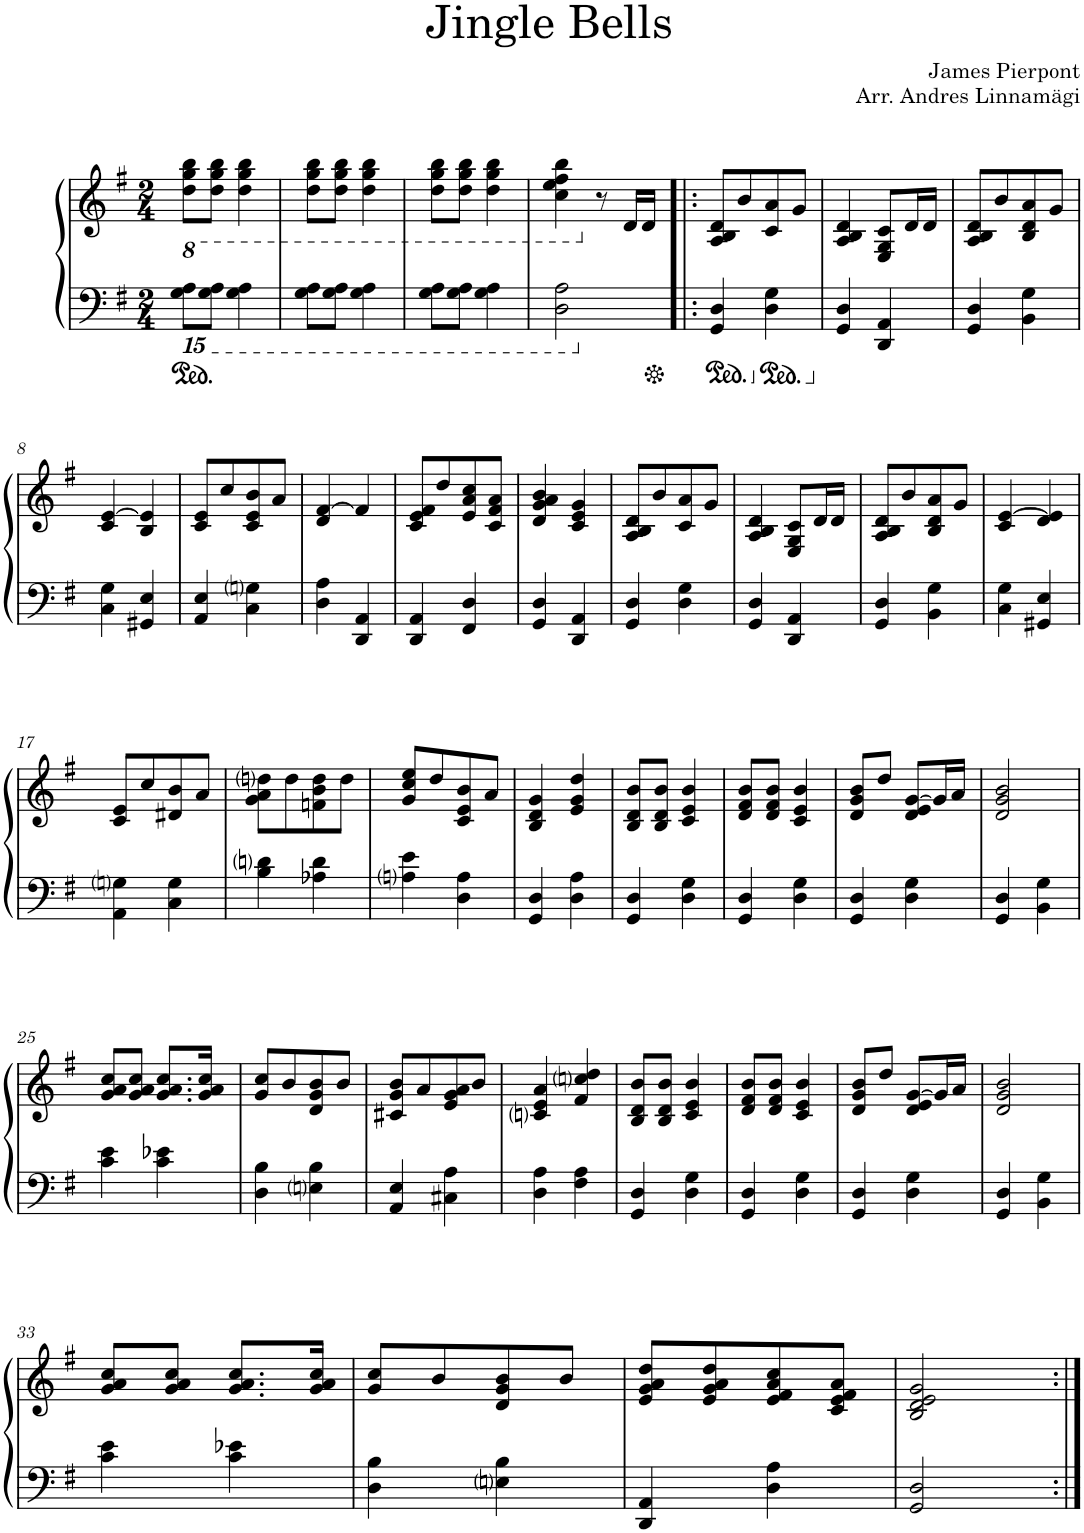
**kern	**kern
*part1	*part1
*staff2	*staff1
*I"Piano	*
*I'Pno	*
*clefF4	*clefG2
*k[f#]	*k[f#]
*G:	*G:
*M2/4	*M2/4
*15ma	*
*	*8va
=1	=1
8gg\ 8aa\L	8ddd\ 8ggg\ 8bbb\L
8gg\ 8aa\J	8ddd\ 8ggg\ 8bbb\J
4gg\ 4aa\	4ddd\ 4ggg\ 4bbb\
=2	=2
8gg\ 8aa\L	8ddd\ 8ggg\ 8bbb\L
8gg\ 8aa\J	8ddd\ 8ggg\ 8bbb\J
4gg\ 4aa\	4ddd\ 4ggg\ 4bbb\
=3	=3
8gg\ 8aa\L	8ddd\ 8ggg\ 8bbb\L
8gg\ 8aa\J	8ddd\ 8ggg\ 8bbb\J
4gg\ 4aa\	4ddd\ 4ggg\ 4bbb\
=4	=4
2dd\ 2aa\	4ccc\ 4eee\ 4fff#\ 4bbb\
*	*X8va
.	8r
.	16d/LL
.	16d/JJ
=5!|:	=5!|:
*X15ma	*
4GG/ 4D/	8A/ 8B/ 8d/L
.	8b/
4D\ 4G\	8c/ 8a/
.	8g/J
=6	=6
4GG/ 4D/	4A/ 4B/ 4d/
4DD/ 4AA/	8E/ 8G/ 8c/L
.	16d/L
.	16d/JJ
=7	=7
4GG/ 4D/	8A/ 8B/ 8d/L
.	8b/
4BB\ 4G\	8B/ 8d/ 8a/
.	8g/J
!!LO:LB:g=z
=8	=8
4C\ 4G\	4c/ [4e/
4GG#X/ 4E/	4B/ 4e/]
=9	=9
4AA/ 4E/	8c/ 8e/L
.	8cc/
4C\ 4Gni\	8c/ 8e/ 8b/
.	8a/J
=10	=10
4D\ 4A\	4d/ [4f#/
4DD/ 4AA/	4f#/]
=11	=11
4DD/ 4AA/	8c/ 8e/ 8f#/L
.	8dd/
4FF#/ 4D/	8e/ 8a/ 8cc/
.	8c/ 8f#/ 8a/J
=12	=12
4GG/ 4D/	4d/ 4g/ 4a/ 4b/
4DD/ 4AA/	4c/ 4e/ 4g/
=13	=13
4GG/ 4D/	8A/ 8B/ 8d/L
.	8b/
4D\ 4G\	8c/ 8a/
.	8g/J
=14	=14
4GG/ 4D/	4A/ 4B/ 4d/
4DD/ 4AA/	8E/ 8G/ 8c/L
.	16d/L
.	16d/JJ
=15	=15
4GG/ 4D/	8A/ 8B/ 8d/L
.	8b/
4BB\ 4G\	8B/ 8d/ 8a/
.	8g/J
=16	=16
4C\ 4G\	4c/ [4e/
4GG#X/ 4E/	4d/ 4e/]
!!LO:LB:g=z
=17	=17
4AA\ 4Gni\	8c/ 8e/L
.	8cc/
4C\ 4G\	8d#X/ 8b/
.	8a/J
=18	=18
4B\ 4dni\	8g\ 8a\ 8ddni\L
.	8dd\
4A-X\ 4d\	8fn\ 8b\ 8dd\
.	8dd\J
=19	=19
4Ani\ 4e\	8g/ 8cc/ 8ee/L
.	8dd/
4D\ 4A\	8c/ 8e/ 8b/
.	8a/J
=20	=20
4GG/ 4D/	4B/ 4d/ 4g/
4D\ 4A\	4e/ 4g/ 4dd/
=21	=21
4GG/ 4D/	8B/ 8d/ 8b/L
.	8B/ 8d/ 8b/J
4D\ 4G\	4c/ 4e/ 4b/
=22	=22
4GG/ 4D/	8d/ 8f#/ 8b/L
.	8d/ 8f#/ 8b/J
4D\ 4G\	4c/ 4e/ 4b/
=23	=23
4GG/ 4D/	8d/ 8g/ 8b/L
.	8dd/J
4D\ 4G\	8d/ 8e/ [8g/L
.	16g/L]
.	16a/JJ
=24	=24
4GG/ 4D/	2d/ 2g/ 2b/
4BB\ 4G\	.
!!LO:LB:g=z
=25	=25
4c\ 4e\	8g/ 8a/ 8cc/L
.	8g/ 8a/ 8cc/J
4c\ 4e-X\	8.g/ 8.a/ 8.cc/L
.	16g/ 16a/ 16cc/Jk
=26	=26
4D\ 4B\	8g/ 8cc/L
.	8b/
4Eni\ 4B\	8d/ 8g/ 8b/
.	8b/J
=27	=27
4AA/ 4E/	8c#X/ 8g/ 8b/L
.	8a/
4C#X\ 4A\	8e/ 8g/ 8a/
.	8b/J
=28	=28
4D\ 4A\	4cni/ 4e/ 4a/
4F#\ 4A\	4f#/ 4ccni/ 4dd/
=29	=29
4GG/ 4D/	8B/ 8d/ 8b/L
.	8B/ 8d/ 8b/J
4D\ 4G\	4c/ 4e/ 4b/
=30	=30
4GG/ 4D/	8d/ 8f#/ 8b/L
.	8d/ 8f#/ 8b/J
4D\ 4G\	4c/ 4e/ 4b/
=31	=31
4GG/ 4D/	8d/ 8g/ 8b/L
.	8dd/J
4D\ 4G\	8d/ 8e/ [8g/L
.	16g/L]
.	16a/JJ
=32	=32
4GG/ 4D/	2d/ 2g/ 2b/
4BB\ 4G\	.
!!LO:LB:g=z
=33	=33
4c\ 4e\	8g/ 8a/ 8cc/L
.	8g/ 8a/ 8cc/J
4c\ 4e-X\	8.g/ 8.a/ 8.cc/L
.	16g/ 16a/ 16cc/Jk
=34	=34
4D\ 4B\	8g/ 8cc/L
.	8b/
4Eni\ 4B\	8d/ 8g/ 8b/
.	8b/J
=35	=35
4DD/ 4AA/	8e/ 8g/ 8a/ 8dd/L
.	8e/ 8g/ 8a/ 8dd/
4D\ 4A\	8e/ 8f#/ 8a/ 8cc/
.	8c/ 8e/ 8f#/ 8a/J
=36	=36
2GG/ 2D/	2B/ 2d/ 2e/ 2g/
=:|!	=:|!
*-	*-
